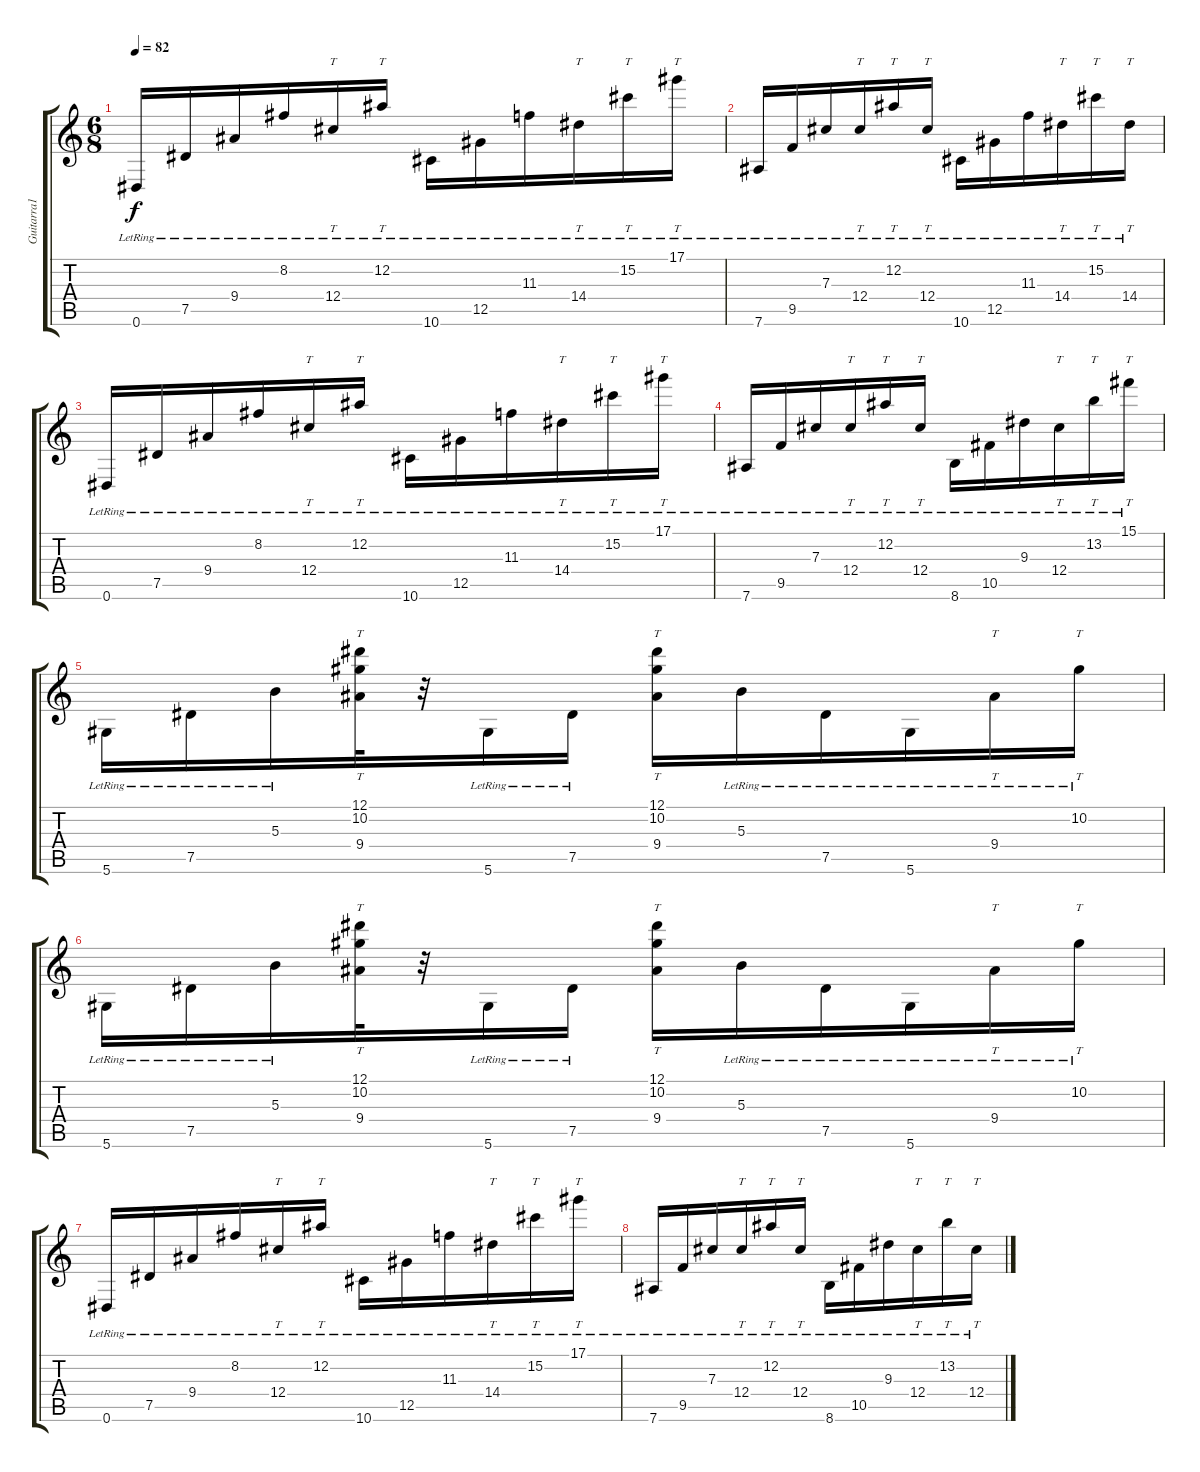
\track ("Guitarra1" "Guitarra1") {instrument distortionguitar}
\staff {score tabs}
\tuning (Eb4 Bb3 Gb3 Db3 Ab2 Eb2) {hide}
\ts (6 8)
\tempo 82
\clef g2
\ks c
0.6{lr}.16{dy f} 7.5{lr}.16 9.4{lr}.16 8.2{lr}.16 12.4{lr}.16{tt} 12.2{lr}.16{tt} 10.6{lr}.16 12.5{lr}.16 11.3{lr}.16 14.4{lr}.16{tt} 15.2{lr}.16{tt} 17.1{lr}.16{tt} |
7.6{lr}.16 9.5{lr}.16 7.3{lr}.16 12.4{lr}.16{tt} 12.2{lr}.16{tt} 12.4{lr}.16{tt} 10.6{lr}.16 12.5{lr}.16 11.3{lr}.16 14.4{lr}.16{tt} 15.2{lr}.16{tt} 14.4{lr}.16{tt} |
0.6{lr}.16 7.5{lr}.16 9.4{lr}.16 8.2{lr}.16 12.4{lr}.16{tt} 12.2{lr}.16{tt} 10.6{lr}.16 12.5{lr}.16 11.3{lr}.16 14.4{lr}.16{tt} 15.2{lr}.16{tt} 17.1{lr}.16{tt} |
7.6{lr}.16 9.5{lr}.16 7.3{lr}.16 12.4{lr}.16{tt} 12.2{lr}.16{tt} 12.4{lr}.16{tt} 8.6{lr}.16 10.5{lr}.16 9.3{lr}.16 12.4{lr}.16{tt} 13.2{lr}.16{tt} 15.1{lr}.16{tt} |
5.6{lr}.16 7.5{lr}.16 5.3{lr}.16 (12.1 10.2 9.4).32{tt} r.32 5.6{lr}.16 7.5{lr}.16 (12.1 10.2 9.4).16{tt} 5.3{lr}.16 7.5{lr}.16 5.6{lr}.16 9.4{lr}.16{tt} 10.2{lr}.16{tt} |
5.6{lr}.16 7.5{lr}.16 5.3{lr}.16 (12.1 10.2 9.4).32{tt} r.32 5.6{lr}.16 7.5{lr}.16 (12.1 10.2 9.4).16{tt} 5.3{lr}.16 7.5{lr}.16 5.6{lr}.16 9.4{lr}.16{tt} 10.2{lr}.16{tt} |
0.6{lr}.16 7.5{lr}.16 9.4{lr}.16 8.2{lr}.16 12.4{lr}.16{tt} 12.2{lr}.16{tt} 10.6{lr}.16 12.5{lr}.16 11.3{lr}.16 14.4{lr}.16{tt} 15.2{lr}.16{tt} 17.1{lr}.16{tt} |
7.6{lr}.16 9.5{lr}.16 7.3{lr}.16 12.4{lr}.16{tt} 12.2{lr}.16{tt} 12.4{lr}.16{tt} 8.6{lr}.16 10.5{lr}.16 9.3{lr}.16 12.4{lr}.16{tt} 13.2{lr}.16{tt} 12.4{lr}.16{tt}
